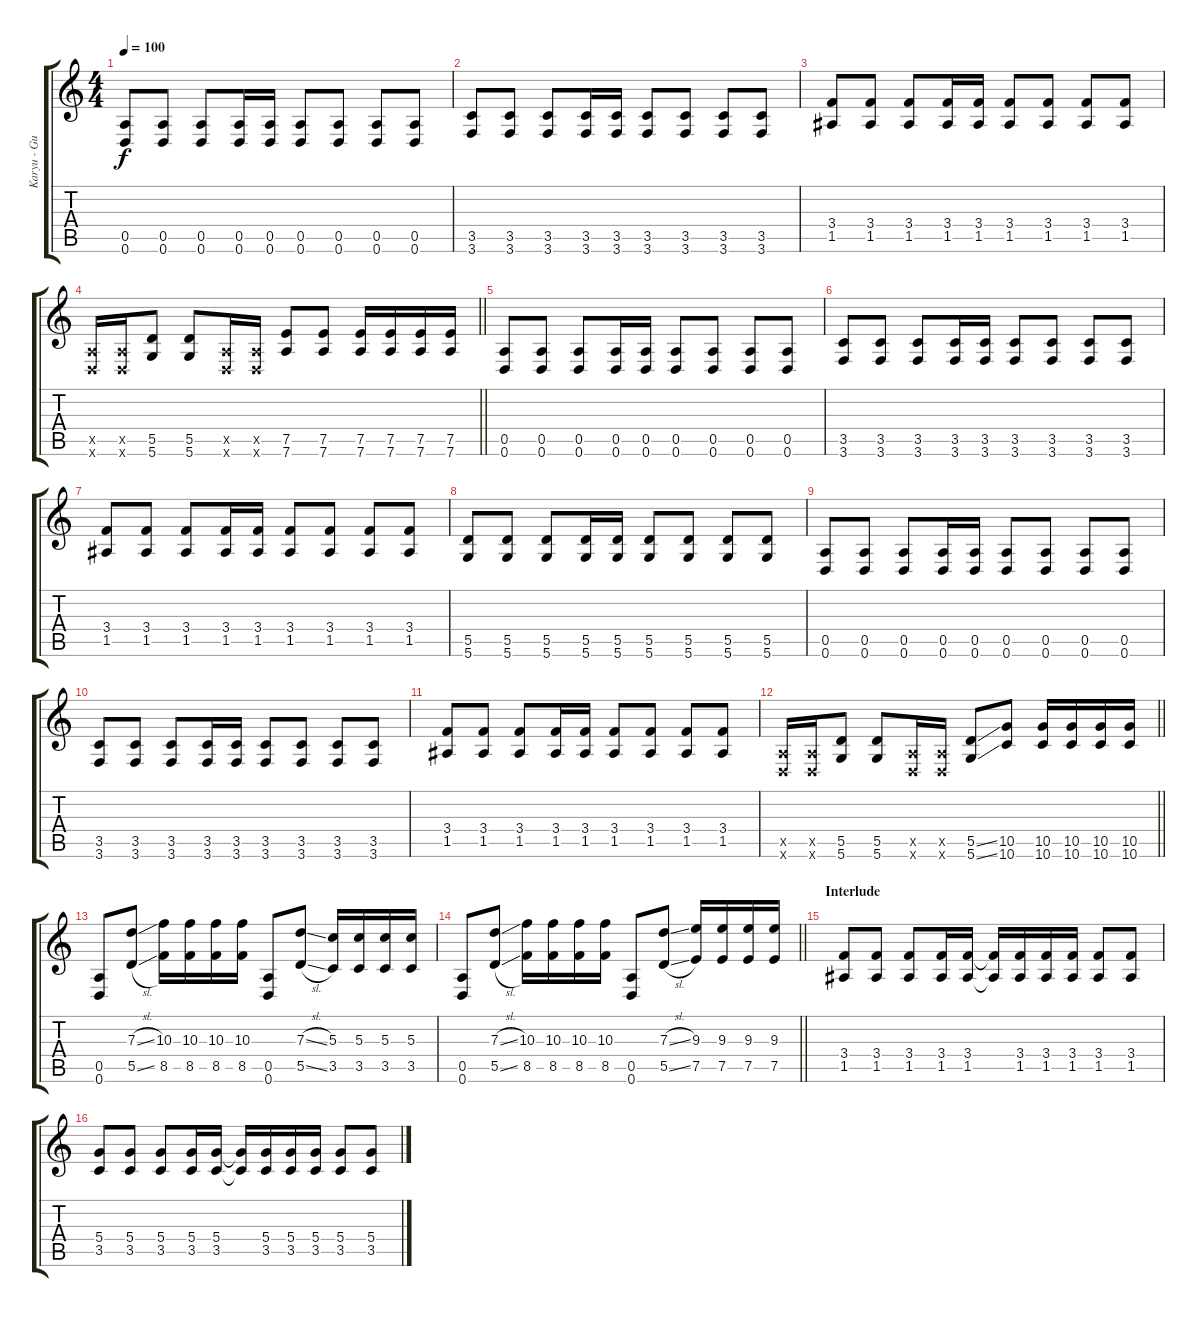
\track ("Karyu - Guitar 2" "Karyu - Gu") {instrument distortionguitar}
\staff {score tabs}
\tuning (E4 B3 G3 D3 A2 D2) {hide}
\ts (4 4)
\tempo 100
\clef g2
\ks c
(0.5 0.6).8{dy f} (0.5 0.6).8 (0.5 0.6).8 (0.5 0.6).16 (0.5 0.6).16 (0.5 0.6).8 (0.5 0.6).8 (0.5 0.6).8 (0.5 0.6).8 |
(3.5 3.6).8 (3.5 3.6).8 (3.5 3.6).8 (3.5 3.6).16 (3.5 3.6).16 (3.5 3.6).8 (3.5 3.6).8 (3.5 3.6).8 (3.5 3.6).8 |
(3.4 1.5).8 (3.4 1.5).8 (3.4 1.5).8 (3.4 1.5).16 (3.4 1.5).16 (3.4 1.5).8 (3.4 1.5).8 (3.4 1.5).8 (3.4 1.5).8 |
\barLineRight lightlight
(0.5{x} 0.6{x}).16 (0.5{x} 0.6{x}).16 (5.5 5.6).8 (5.5 5.6).8 (0.5{x} 0.6{x}).16 (0.5{x} 0.6{x}).16 (7.5 7.6).8 (7.5 7.6).8 (7.5 7.6).16 (7.5 7.6).16 (7.5 7.6).16 (7.5 7.6).16 |
\section ("" "")
(0.5 0.6).8 (0.5 0.6).8 (0.5 0.6).8 (0.5 0.6).16 (0.5 0.6).16 (0.5 0.6).8 (0.5 0.6).8 (0.5 0.6).8 (0.5 0.6).8 |
(3.5 3.6).8 (3.5 3.6).8 (3.5 3.6).8 (3.5 3.6).16 (3.5 3.6).16 (3.5 3.6).8 (3.5 3.6).8 (3.5 3.6).8 (3.5 3.6).8 |
(3.4 1.5).8 (3.4 1.5).8 (3.4 1.5).8 (3.4 1.5).16 (3.4 1.5).16 (3.4 1.5).8 (3.4 1.5).8 (3.4 1.5).8 (3.4 1.5).8 |
(5.5 5.6).8 (5.5 5.6).8 (5.5 5.6).8 (5.5 5.6).16 (5.5 5.6).16 (5.5 5.6).8 (5.5 5.6).8 (5.5 5.6).8 (5.5 5.6).8 |
(0.5 0.6).8 (0.5 0.6).8 (0.5 0.6).8 (0.5 0.6).16 (0.5 0.6).16 (0.5 0.6).8 (0.5 0.6).8 (0.5 0.6).8 (0.5 0.6).8 |
(3.5 3.6).8 (3.5 3.6).8 (3.5 3.6).8 (3.5 3.6).16 (3.5 3.6).16 (3.5 3.6).8 (3.5 3.6).8 (3.5 3.6).8 (3.5 3.6).8 |
(3.4 1.5).8 (3.4 1.5).8 (3.4 1.5).8 (3.4 1.5).16 (3.4 1.5).16 (3.4 1.5).8 (3.4 1.5).8 (3.4 1.5).8 (3.4 1.5).8 |
\barLineRight lightlight
(0.5{x} 0.6{x}).16 (0.5{x} 0.6{x}).16 (5.5 5.6).8 (5.5 5.6).8 (0.5{x} 0.6{x}).16 (0.5{x} 0.6{x}).16 (5.5{ss} 5.6{ss}).8 (10.5 10.6).8 (10.5 10.6).16 (10.5 10.6).16 (10.5 10.6).16 (10.5 10.6).16 |
(0.5 0.6).8 (7.3{sl} 5.5{sl}).8 (10.3 8.5).16 (10.3 8.5).16 (10.3 8.5).16 (10.3 8.5).16 (0.5 0.6).8 (7.3{sl} 5.5{sl}).8 (5.3 3.5).16 (5.3 3.5).16 (5.3 3.5).16 (5.3 3.5).16 |
\barLineRight lightlight
(0.5 0.6).8 (7.3{sl} 5.5{sl}).8 (10.3 8.5).16 (10.3 8.5).16 (10.3 8.5).16 (10.3 8.5).16 (0.5 0.6).8 (7.3{sl} 5.5{sl}).8 (9.3 7.5).16 (9.3 7.5).16 (9.3 7.5).16 (9.3 7.5).16 |
\section ("" "Interlude")
(3.4 1.5).8 (3.4 1.5).8 (3.4 1.5).8 (3.4 1.5).16 (3.4 1.5).16 (3.4{t} 1.5{t}).16 (3.4 1.5).16 (3.4 1.5).16 (3.4 1.5).16 (3.4 1.5).8 (3.4 1.5).8 |
(5.4 3.5).8 (5.4 3.5).8 (5.4 3.5).8 (5.4 3.5).16 (5.4 3.5).16 (5.4{t} 3.5{t}).16 (5.4 3.5).16 (5.4 3.5).16 (5.4 3.5).16 (5.4 3.5).8 (5.4 3.5).8
